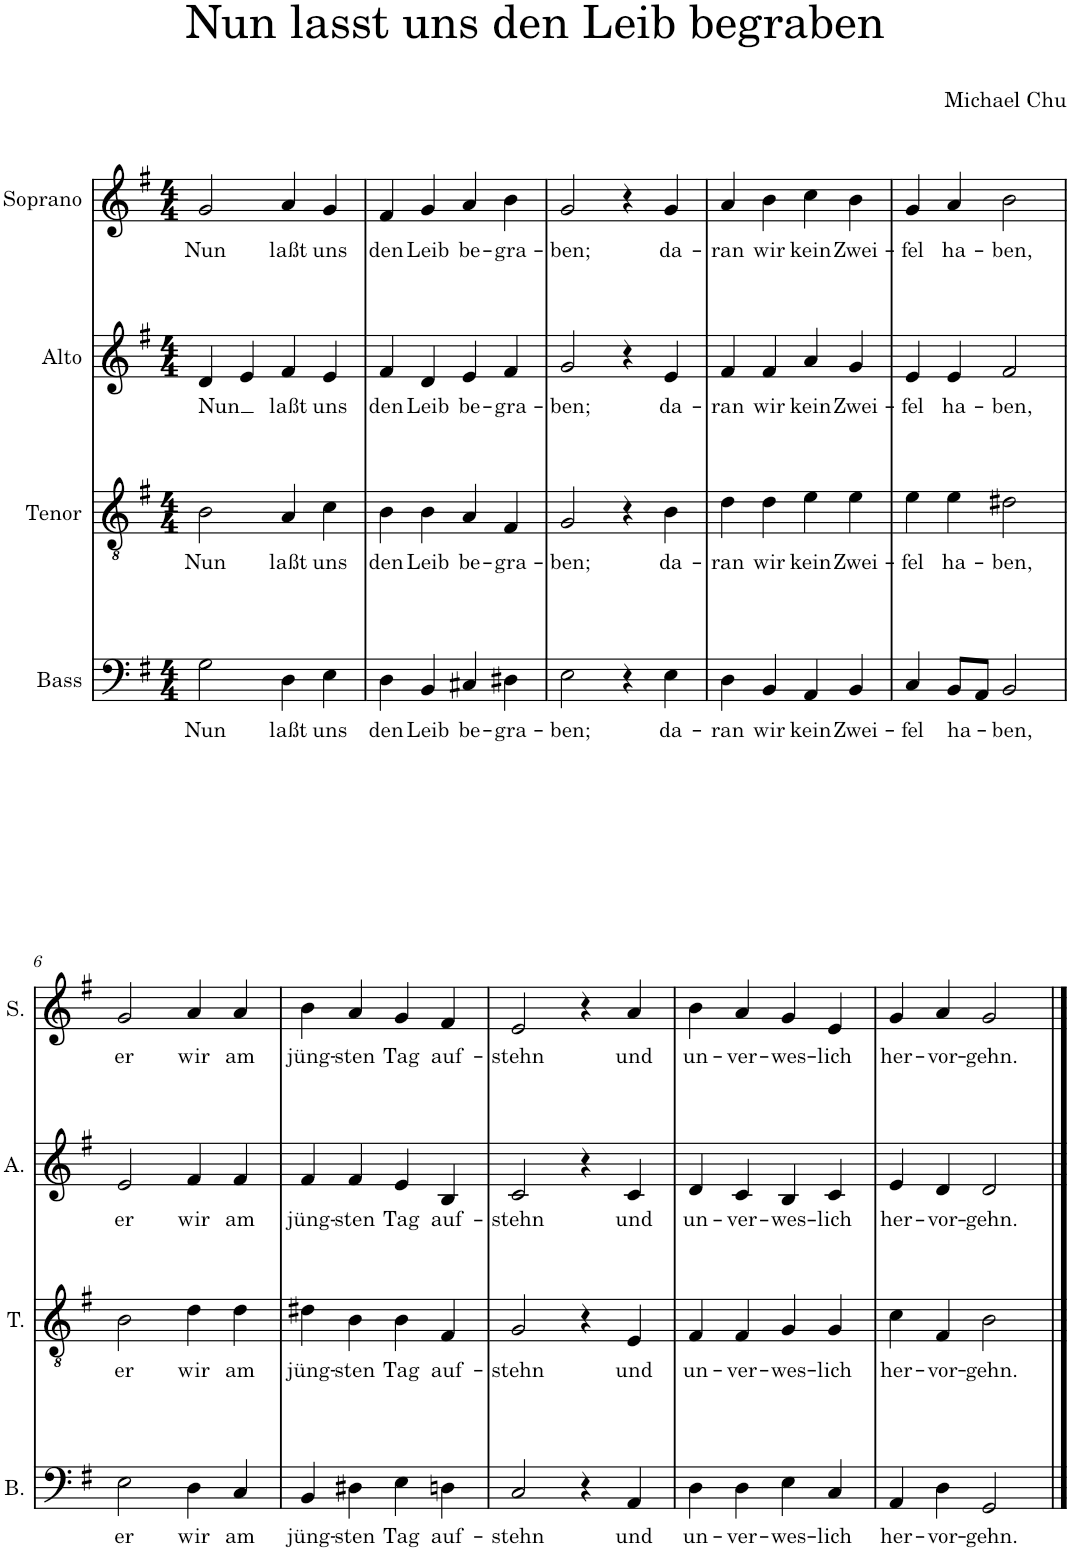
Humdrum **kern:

**kern	**text	**kern	**text	**kern	**text	**kern	**text
*part4	*part4	*part3	*part3	*part2	*part2	*part1	*part1
*staff4	*staff4	*staff3	*staff3	*staff2	*staff2	*staff1	*staff1
*I"Bass	*	*I"Tenor	*	*I"Alto	*	*I"Soprano	*
*I'B.	*	*I'T.	*	*I'A.	*	*I'S.	*
*clefF4	*	*clefGv2	*	*clefG2	*	*clefG2	*
*k[f#]	*	*k[f#]	*	*k[f#]	*	*k[f#]	*
*M4/4	*	*M4/4	*	*M4/4	*	*M4/4	*
=1	=1	=1	=1	=1	=1	=1	=1
!	!LO:LY:b	!	!LO:LY:b	!	!LO:LY:b	!	!LO:LY:b
2G\	Nun	2B\	Nun	4d/	Nun	2g/	Nun
.	.	.	.	4e/	.	.	.
!	!LO:LY:b	!	!LO:LY:b	!	!LO:LY:b	!	!LO:LY:b
4D\	laßt	4A/	laßt	4f#/	laßt	4a/	laßt
!	!LO:LY:b	!	!LO:LY:b	!	!LO:LY:b	!	!LO:LY:b
4E\	uns	4c\	uns	4e/	uns	4g/	uns
=2	=2	=2	=2	=2	=2	=2	=2
!	!LO:LY:b	!	!LO:LY:b	!	!LO:LY:b	!	!LO:LY:b
4D\	den	4B\	den	4f#/	den	4f#/	den
!	!LO:LY:b	!	!LO:LY:b	!	!LO:LY:b	!	!LO:LY:b
4BB/	Leib	4B\	Leib	4d/	Leib	4g/	Leib
!	!LO:LY:b	!	!LO:LY:b	!	!LO:LY:b	!	!LO:LY:b
4C#X/	be-	4A/	be-	4e/	be-	4a/	be-
!	!LO:LY:b	!	!LO:LY:b	!	!LO:LY:b	!	!LO:LY:b
4D#X\	-gra-	4F#/	-gra-	4f#/	-gra-	4b\	-gra-
=3	=3	=3	=3	=3	=3	=3	=3
!	!LO:LY:b	!	!LO:LY:b	!	!LO:LY:b	!	!LO:LY:b
2E\	-ben;	2G/	-ben;	2g/	-ben;	2g/	-ben;
4r	.	4r	.	4r	.	4r	.
!	!LO:LY:b	!	!LO:LY:b	!	!LO:LY:b	!	!LO:LY:b
4E\	da-	4B\	da-	4e/	da-	4g/	da-
=4	=4	=4	=4	=4	=4	=4	=4
!	!LO:LY:b	!	!LO:LY:b	!	!LO:LY:b	!	!LO:LY:b
4D\	-ran	4d\	-ran	4f#/	-ran	4a/	-ran
!	!LO:LY:b	!	!LO:LY:b	!	!LO:LY:b	!	!LO:LY:b
4BB/	wir	4d\	wir	4f#/	wir	4b\	wir
!	!LO:LY:b	!	!LO:LY:b	!	!LO:LY:b	!	!LO:LY:b
4AA/	kein	4e\	kein	4a/	kein	4cc\	kein
!	!LO:LY:b	!	!LO:LY:b	!	!LO:LY:b	!	!LO:LY:b
4BB/	Zwei-	4e\	Zwei-	4g/	Zwei-	4b\	Zwei-
=5	=5	=5	=5	=5	=5	=5	=5
!	!LO:LY:b	!	!LO:LY:b	!	!LO:LY:b	!	!LO:LY:b
4C/	-fel	4e\	-fel	4e/	-fel	4g/	-fel
!	!LO:LY:b	!	!LO:LY:b	!	!LO:LY:b	!	!LO:LY:b
8BB/L	-ha-	4e\	ha-	4e/	ha-	4a/	ha-
8AA/J	.	.	.	.	.	.	.
!	!LO:LY:b	!	!LO:LY:b	!	!LO:LY:b	!	!LO:LY:b
2BB/	-ben,	2d#X\	-ben,	2f#/	-ben,	2b\	-ben,
!!LO:LB:g=z
=6	=6	=6	=6	=6	=6	=6	=6
!	!LO:LY:b	!	!LO:LY:b	!	!LO:LY:b	!	!LO:LY:b
2E\	er	2B\	er	2e/	er	2g/	er
!	!LO:LY:b	!	!LO:LY:b	!	!LO:LY:b	!	!LO:LY:b
4D\	wir	4d\	wir	4f#/	wir	4a/	wir
!	!LO:LY:b	!	!LO:LY:b	!	!LO:LY:b	!	!LO:LY:b
4C/	am	4d\	am	4f#/	am	4a/	am
=7	=7	=7	=7	=7	=7	=7	=7
!	!LO:LY:b	!	!LO:LY:b	!	!LO:LY:b	!	!LO:LY:b
4BB/	jüng-	4d#X\	jüng-	4f#/	jüng-	4b\	jüng-
!	!LO:LY:b	!	!LO:LY:b	!	!LO:LY:b	!	!LO:LY:b
4D#X\	-sten	4B\	-sten	4f#/	-sten	4a/	-sten
!	!LO:LY:b	!	!LO:LY:b	!	!LO:LY:b	!	!LO:LY:b
4E\	Tag	4B\	Tag	4e/	Tag	4g/	Tag
!	!LO:LY:b	!	!LO:LY:b	!	!LO:LY:b	!	!LO:LY:b
4Dn\	auf-	4F#/	auf-	4B/	auf-	4f#/	auf-
=8	=8	=8	=8	=8	=8	=8	=8
!	!LO:LY:b	!	!LO:LY:b	!	!LO:LY:b	!	!LO:LY:b
2C/	-stehn	2G/	-stehn	2c/	-stehn	2e/	-stehn
4r	.	4r	.	4r	.	4r	.
!	!LO:LY:b	!	!LO:LY:b	!	!LO:LY:b	!	!LO:LY:b
4AA/	und	4E/	und	4c/	und	4a/	und
=9	=9	=9	=9	=9	=9	=9	=9
!	!LO:LY:b	!	!LO:LY:b	!	!LO:LY:b	!	!LO:LY:b
4D\	un-	4F#/	un-	4d/	un-	4b\	un-
!	!LO:LY:b	!	!LO:LY:b	!	!LO:LY:b	!	!LO:LY:b
4D\	-ver-	4F#/	-ver-	4c/	-ver-	4a/	-ver-
!	!LO:LY:b	!	!LO:LY:b	!	!LO:LY:b	!	!LO:LY:b
4E\	-wes-	4G/	-wes-	4B/	-wes-	4g/	-wes-
!	!LO:LY:b	!	!LO:LY:b	!	!LO:LY:b	!	!LO:LY:b
4C/	-lich	4G/	-lich	4c/	-lich	4e/	-lich
=10	=10	=10	=10	=10	=10	=10	=10
!	!LO:LY:b	!	!LO:LY:b	!	!LO:LY:b	!	!LO:LY:b
4AA/	her-	4c\	her-	4e/	her-	4g/	her-
!	!LO:LY:b	!	!LO:LY:b	!	!LO:LY:b	!	!LO:LY:b
4D\	-vor-	4F#/	-vor-	4d/	-vor-	4a/	-vor-
!	!LO:LY:b	!	!LO:LY:b	!	!LO:LY:b	!	!LO:LY:b
2GG/	-gehn.	2B\	-gehn.	2d/	-gehn.	2g/	-gehn.
==	==	==	==	==	==	==	==
*-	*-	*-	*-	*-	*-	*-	*-
